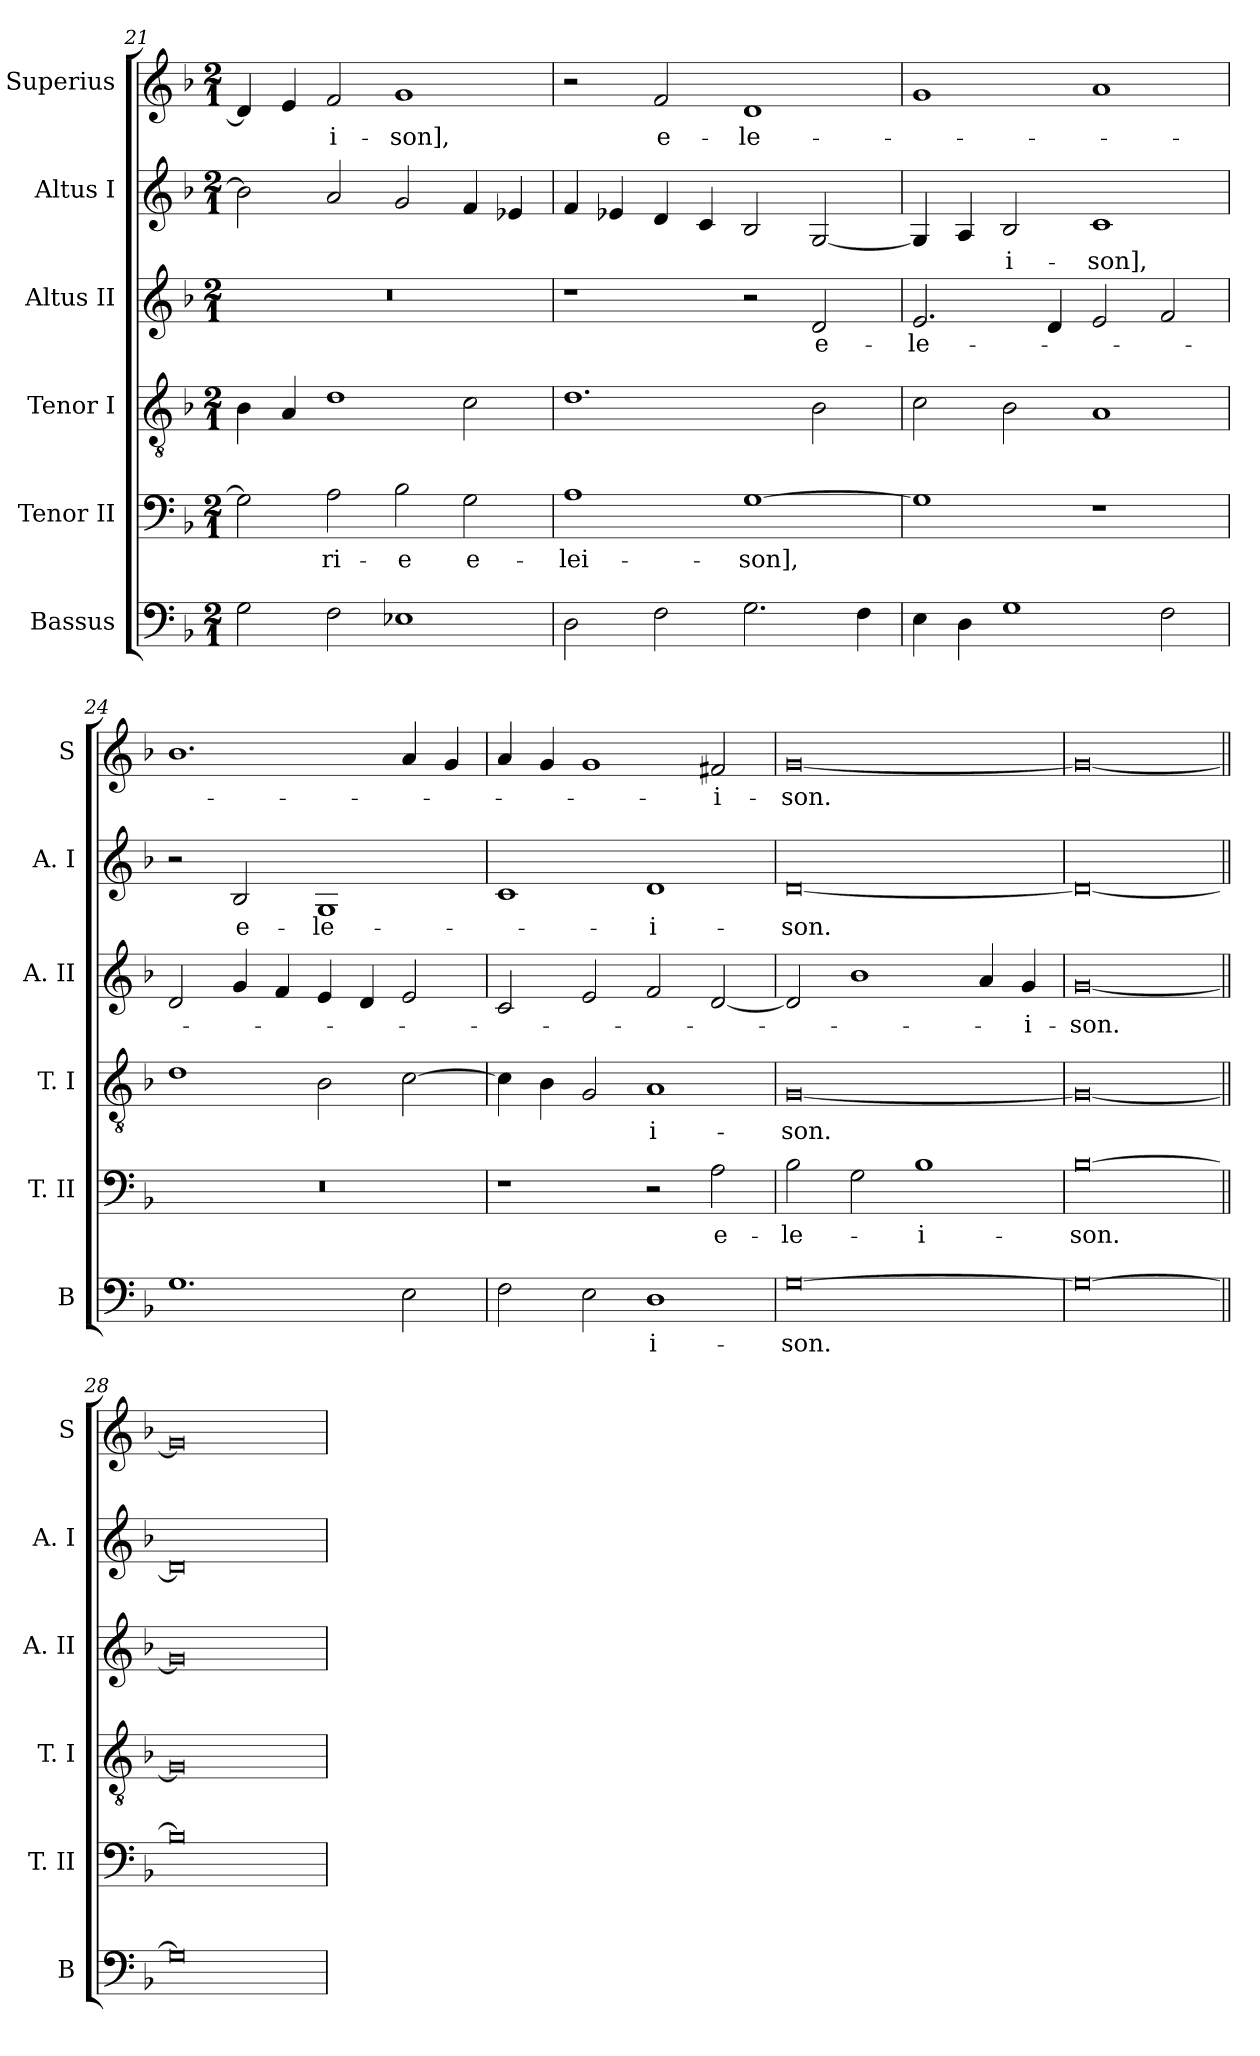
**kern	**text	**kern	**text	**kern	**text	**kern	**text	**kern	**text	**kern	**text
*part6	*part6	*part5	*part5	*part4	*part4	*part3	*part3	*part2	*part2	*part1	*part1
*staff6	*staff6	*staff5	*staff5	*staff4	*staff4	*staff3	*staff3	*staff2	*staff2	*staff1	*staff1
*I"Bassus	*	*I"Tenor II	*	*I"Tenor I	*	*I"Altus II	*	*I"Altus I	*	*I"Superius	*
*I'B	*	*I'T. II	*	*I'T. I	*	*I'A. II	*	*I'A. I	*	*I'S	*
*clefF4	*	*clefF4	*	*clefGv2	*	*clefG2	*	*clefG2	*	*clefG2	*
*k[b-]	*	*k[b-]	*	*k[b-]	*	*k[b-]	*	*k[b-]	*	*k[b-]	*
*F:	*	*F:	*	*F:	*	*F:	*	*F:	*	*F:	*
*M2/1	*	*M2/1	*	*M2/1	*	*M2/1	*	*M2/1	*	*M2/1	*
=21	=21	=21	=21	=21	=21	=21	=21	=21	=21	=21	=21
2G	.	2G]	.	4B-	.	0r	.	2b-]	.	4d]	.
.	.	.	.	4A	.	.	.	.	.	4e	.
2F	.	2A	-ri-	1d	.	.	.	2a	.	2f	-i-
1E-X	.	2B-	-e	.	.	.	.	2g	.	1g	-son],
.	.	2G	e-	2c	.	.	.	4f	.	.	.
.	.	.	.	.	.	.	.	4e-X	.	.	.
=22	=22	=22	=22	=22	=22	=22	=22	=22	=22	=22	=22
2D	.	1A	-lei-	1.d	.	1r	.	4f	.	2r	.
.	.	.	.	.	.	.	.	4e-X	.	.	.
2F	.	.	.	.	.	.	.	4d	.	2f	e-
.	.	.	.	.	.	.	.	4c	.	.	.
2.G	.	[1G	-son],	.	.	2r	.	2B-	.	1d	-le-
.	.	.	.	2B-	.	2d	e-	[2G	.	.	.
4F	.	.	.	.	.	.	.	.	.	.	.
=23	=23	=23	=23	=23	=23	=23	=23	=23	=23	=23	=23
4E	.	1G]	.	2c	.	2.e	-le-	4G]	.	1g	.
4D	.	.	.	.	.	.	.	4A	.	.	.
1G	.	.	.	2B-	.	.	.	2B-	-i-	.	.
.	.	.	.	.	.	4d	.	.	.	.	.
.	.	1r	.	1A	.	2e	.	1c	-son],	1a	.
2F	.	.	.	.	.	2f	.	.	.	.	.
=24	=24	=24	=24	=24	=24	=24	=24	=24	=24	=24	=24
1.G	.	0r	.	1d	.	2d	.	2r	.	1.b-	.
.	.	.	.	.	.	4g	.	2B-	e-	.	.
.	.	.	.	.	.	4f	.	.	.	.	.
.	.	.	.	2B-	.	4e	.	1G	-le-	.	.
.	.	.	.	.	.	4d	.	.	.	.	.
2E	.	.	.	[2c	.	2e	.	.	.	4a	.
.	.	.	.	.	.	.	.	.	.	4g	.
=25	=25	=25	=25	=25	=25	=25	=25	=25	=25	=25	=25
2F	.	1r	.	4c]	.	2c	.	1c	.	4a	.
.	.	.	.	4B-	.	.	.	.	.	4g	.
2E	.	.	.	2G	.	2e	.	.	.	1g	.
1D	-i-	2r	.	1A	-i-	2f	.	1d	-i-	.	.
.	.	2A	e-	.	.	[2d	.	.	.	2f#X	-i-
=26	=26	=26	=26	=26	=26	=26	=26	=26	=26	=26	=26
[0G	-son.	2B-	-le-	[0G	-son.	2d]	.	[0d	-son.	[0g	-son.
.	.	2G	.	.	.	1b-	.	.	.	.	.
.	.	1B-	-i-	.	.	.	.	.	.	.	.
.	.	.	.	.	.	4a	.	.	.	.	.
.	.	.	.	.	.	4g	-i-	.	.	.	.
=27	=27	=27	=27	=27	=27	=27	=27	=27	=27	=27	=27
0G_	.	[0B-	-son.	0G_	.	[0g	-son.	0d_	.	0g_	.
=28||	=28||	=28||	=28||	=28||	=28||	=28||	=28||	=28||	=28||	=28||	=28||
0G]	.	0B-]	.	0G]	.	0g]	.	0d]	.	0g]	.
=	=	=	=	=	=	=	=	=	=	=	=
*-	*-	*-	*-	*-	*-	*-	*-	*-	*-	*-	*-
